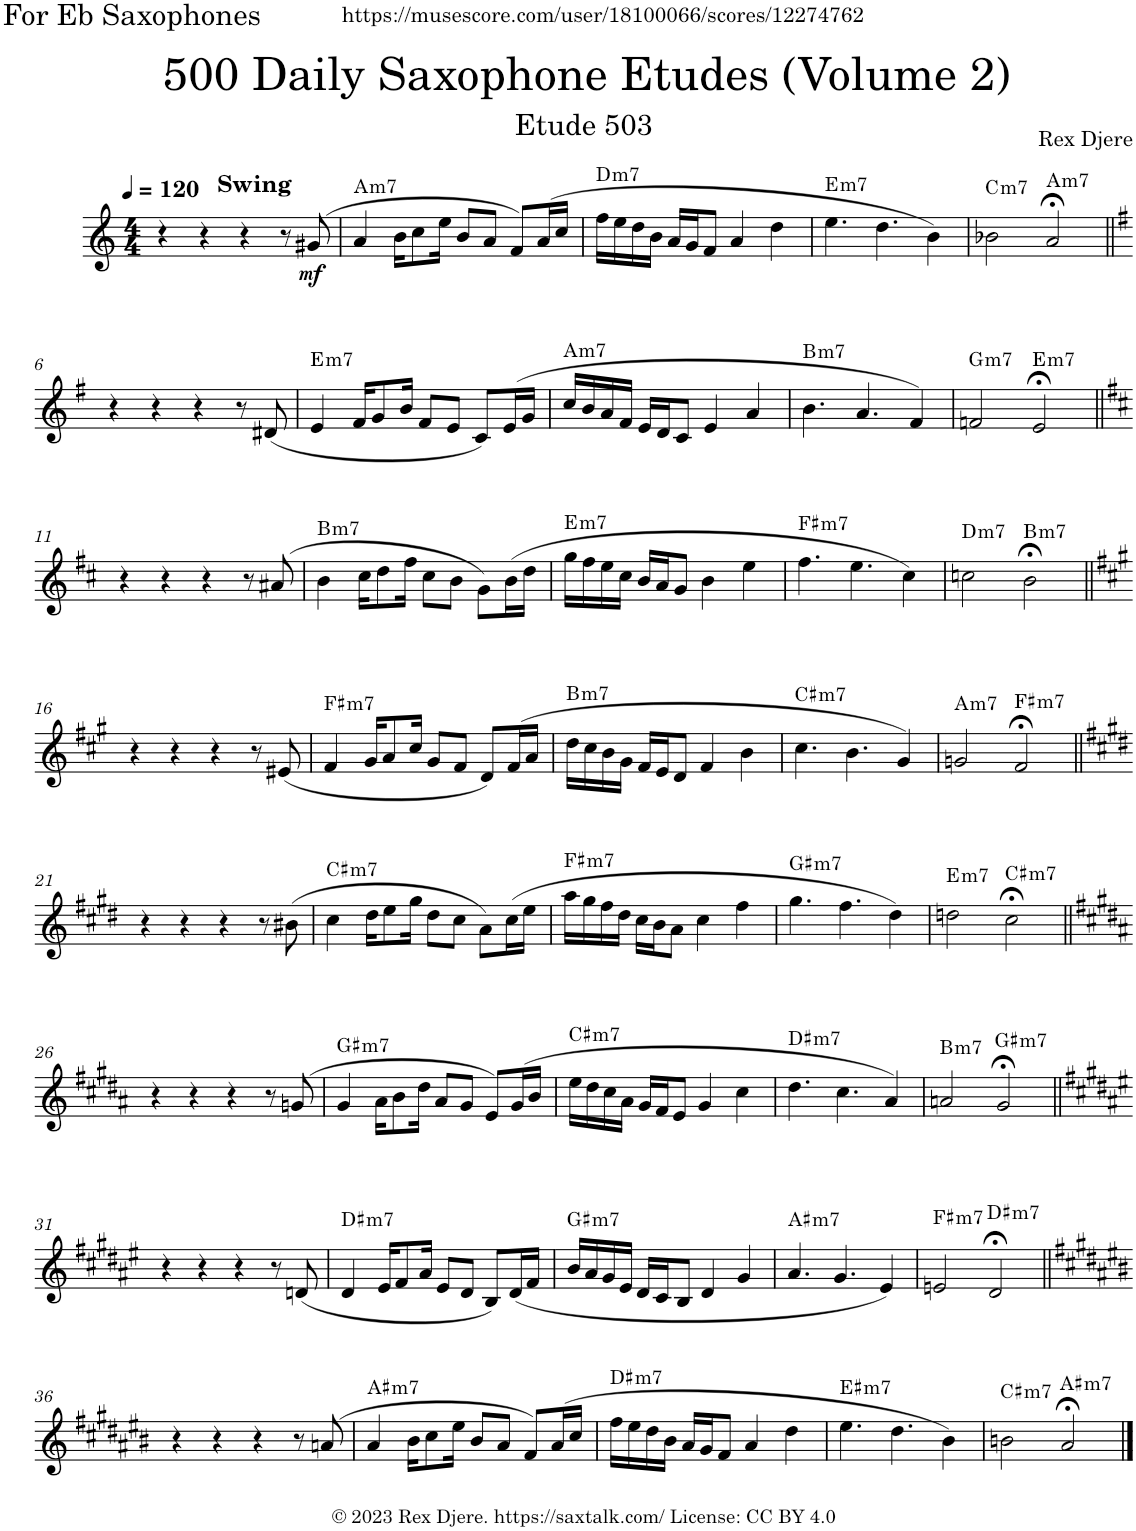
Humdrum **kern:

**kern	**dynam	**harte
*part1	*part1	*part1
*staff1	*staff1	*
*I"Alto Saxophone	*	*
*I'A. Sax.	*	*
*clefG2	*	*
*Trd5c9	*	*
*k[]	*	*
*M4/4	*	*
*MM120	*	*
=1	=1	=1
!LO:TX:a:B:t=Swing	!	!
4r	.	.
4r	.	.
4r	.	.
8r	.	.
!	!LO:DY:b	!
(8g#X/	mf	.
=2	=2	=2
!	!	!LO:H:kt=m7
4a/	.	A:min7
16b\KL	.	.
8cc\	.	.
16ee\Jk	.	.
8b/L	.	.
8a/J	.	.
8f/L)	.	.
(16a/L	.	.
16cc/JJ	.	.
=3	=3	=3
!	!	!LO:H:kt=m7
16ff\LL	.	D:min7
16ee\	.	.
16dd\	.	.
16b\JJ	.	.
16a/LL	.	.
16g/J	.	.
8f/J	.	.
4a/	.	.
4dd\	.	.
=4	=4	=4
!	!	!LO:H:kt=m7
4.ee\	.	E:min7
4.dd\	.	.
4b\)	.	.
=5	=5	=5
!	!	!LO:H:kt=m7
2b-X\	.	C:min7
!	!	!LO:H:kt=m7
2a;</	.	A:min7
!!LO:LB:g=z
=6||	=6||	=6||
*k[f#]	*	*
4r	.	.
4r	.	.
4r	.	.
8r	.	.
(8d#X/	.	.
=7	=7	=7
!	!	!LO:H:kt=m7
4e/	.	E:min7
16f#/KL	.	.
8g/	.	.
16b/Jk	.	.
8f#/L	.	.
8e/J	.	.
8c/L)	.	.
(16e/L	.	.
16g/JJ	.	.
=8	=8	=8
!	!	!LO:H:kt=m7
16cc/LL	.	A:min7
16b/	.	.
16a/	.	.
16f#/JJ	.	.
16e/LL	.	.
16d/J	.	.
8c/J	.	.
4e/	.	.
4a/	.	.
=9	=9	=9
!	!	!LO:H:kt=m7
4.b\	.	B:min7
4.a/	.	.
4f#/)	.	.
=10	=10	=10
!	!	!LO:H:kt=m7
2fn/	.	G:min7
!	!	!LO:H:kt=m7
2e;</	.	E:min7
!!LO:LB:g=z
=11||	=11||	=11||
*k[f#c#]	*	*
4r	.	.
4r	.	.
4r	.	.
8r	.	.
(8a#X/	.	.
=12	=12	=12
!	!	!LO:H:kt=m7
4b\	.	B:min7
16cc#\KL	.	.
8dd\	.	.
16ff#\Jk	.	.
8cc#\L	.	.
8b\J	.	.
8g\L)	.	.
(16b\L	.	.
16dd\JJ	.	.
=13	=13	=13
!	!	!LO:H:kt=m7
16gg\LL	.	E:min7
16ff#\	.	.
16ee\	.	.
16cc#\JJ	.	.
16b/LL	.	.
16a/J	.	.
8g/J	.	.
4b\	.	.
4ee\	.	.
=14	=14	=14
!	!	!LO:H:kt=m7
4.ff#\	.	F#:min7
4.ee\	.	.
4cc#\)	.	.
=15	=15	=15
!	!	!LO:H:kt=m7
2ccn\	.	D:min7
!	!	!LO:H:kt=m7
2b;<\	.	B:min7
!!LO:LB:g=z
=16||	=16||	=16||
*k[f#c#g#]	*	*
4r	.	.
4r	.	.
4r	.	.
8r	.	.
(8e#X/	.	.
=17	=17	=17
!	!	!LO:H:kt=m7
4f#/	.	F#:min7
16g#/KL	.	.
8a/	.	.
16cc#/Jk	.	.
8g#/L	.	.
8f#/J	.	.
8d/L)	.	.
(16f#/L	.	.
16a/JJ	.	.
=18	=18	=18
!	!	!LO:H:kt=m7
16dd\LL	.	B:min7
16cc#\	.	.
16b\	.	.
16g#\JJ	.	.
16f#/LL	.	.
16e/J	.	.
8d/J	.	.
4f#/	.	.
4b\	.	.
=19	=19	=19
!	!	!LO:H:kt=m7
4.cc#\	.	C#:min7
4.b\	.	.
4g#/)	.	.
=20	=20	=20
!	!	!LO:H:kt=m7
2gn/	.	A:min7
!	!	!LO:H:kt=m7
2f#;</	.	F#:min7
!!LO:LB:g=z
=21||	=21||	=21||
*k[f#c#g#d#]	*	*
4r	.	.
4r	.	.
4r	.	.
8r	.	.
(8b#X\	.	.
=22	=22	=22
!	!	!LO:H:kt=m7
4cc#\	.	C#:min7
16dd#\KL	.	.
8ee\	.	.
16gg#\Jk	.	.
8dd#\L	.	.
8cc#\J	.	.
8a\L)	.	.
(16cc#\L	.	.
16ee\JJ	.	.
=23	=23	=23
!	!	!LO:H:kt=m7
16aa\LL	.	F#:min7
16gg#\	.	.
16ff#\	.	.
16dd#\JJ	.	.
16cc#\LL	.	.
16b\J	.	.
8a\J	.	.
4cc#\	.	.
4ff#\	.	.
=24	=24	=24
!	!	!LO:H:kt=m7
4.gg#\	.	G#:min7
4.ff#\	.	.
4dd#\)	.	.
=25	=25	=25
!	!	!LO:H:kt=m7
2ddn\	.	E:min7
!	!	!LO:H:kt=m7
2cc#;<\	.	C#:min7
!!LO:LB:g=z
=26||	=26||	=26||
*k[f#c#g#d#a#]	*	*
4r	.	.
4r	.	.
4r	.	.
8r	.	.
(8gn/	.	.
=27	=27	=27
!	!	!LO:H:kt=m7
4g#/	.	G#:min7
16a#\KL	.	.
8b\	.	.
16dd#\Jk	.	.
8a#/L	.	.
8g#/J	.	.
8e/L)	.	.
(16g#/L	.	.
16b/JJ	.	.
=28	=28	=28
!	!	!LO:H:kt=m7
16ee\LL	.	C#:min7
16dd#\	.	.
16cc#\	.	.
16a#\JJ	.	.
16g#/LL	.	.
16f#/J	.	.
8e/J	.	.
4g#/	.	.
4cc#\	.	.
=29	=29	=29
!	!	!LO:H:kt=m7
4.dd#\	.	D#:min7
4.cc#\	.	.
4a#/)	.	.
=30	=30	=30
!	!	!LO:H:kt=m7
2an/	.	B:min7
!	!	!LO:H:kt=m7
2g#;</	.	G#:min7
!!LO:LB:g=z
=31||	=31||	=31||
*k[f#c#g#d#a#e#]	*	*
4r	.	.
4r	.	.
4r	.	.
8r	.	.
(8dn/	.	.
=32	=32	=32
!	!	!LO:H:kt=m7
4d#/	.	D#:min7
16e#/KL	.	.
8f#/	.	.
16a#/Jk	.	.
8e#/L	.	.
8d#/J	.	.
8B/L)	.	.
(16d#/L	.	.
16f#/JJ	.	.
=33	=33	=33
!	!	!LO:H:kt=m7
16b/LL	.	G#:min7
16a#/	.	.
16g#/	.	.
16e#/JJ	.	.
16d#/LL	.	.
16c#/J	.	.
8B/J	.	.
4d#/	.	.
4g#/	.	.
=34	=34	=34
!	!	!LO:H:kt=m7
4.a#/	.	A#:min7
4.g#/	.	.
4e#/)	.	.
=35	=35	=35
!	!	!LO:H:kt=m7
2en/	.	F#:min7
!	!	!LO:H:kt=m7
2d#;</	.	D#:min7
!!LO:LB:g=z
=36||	=36||	=36||
*k[f#c#g#d#a#e#b#]	*	*
4r	.	.
4r	.	.
4r	.	.
8r	.	.
(8an/	.	.
=37	=37	=37
!	!	!LO:H:kt=m7
4a#/	.	A#:min7
16b#\KL	.	.
8cc#\	.	.
16ee#\Jk	.	.
8b#/L	.	.
8a#/J	.	.
8f#/L)	.	.
(16a#/L	.	.
16cc#/JJ	.	.
=38	=38	=38
!	!	!LO:H:kt=m7
16ff#\LL	.	D#:min7
16ee#\	.	.
16dd#\	.	.
16b#\JJ	.	.
16a#/LL	.	.
16g#/J	.	.
8f#/J	.	.
4a#/	.	.
4dd#\	.	.
=39	=39	=39
!	!	!LO:H:kt=m7
4.ee#\	.	E#:min7
4.dd#\	.	.
4b#\)	.	.
=40	=40	=40
!	!	!LO:H:kt=m7
2bn\	.	C#:min7
!	!	!LO:H:kt=m7
2a#;</	.	A#:min7
==	==	==
*-	*-	*-
